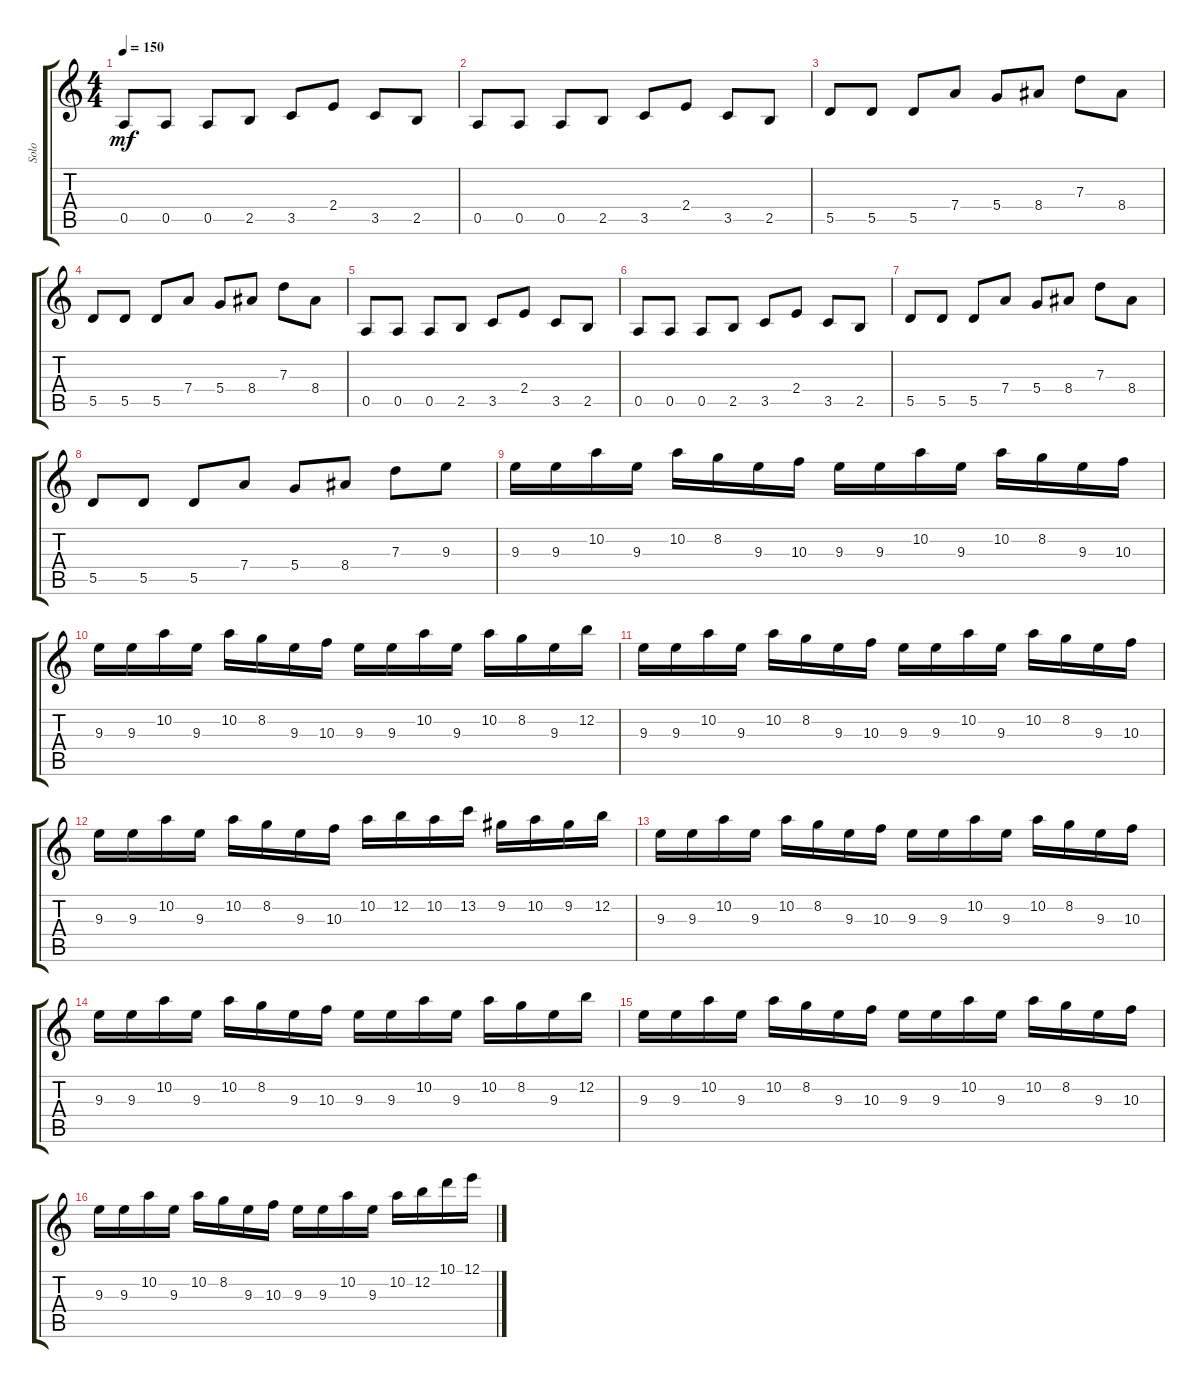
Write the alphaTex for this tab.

\track ("Solo" "Solo") {instrument distortionguitar}
\staff {score tabs}
\tuning (E4 B3 G3 D3 A2 E2) {hide}
\ts (4 4)
\tempo 150
\clef g2
\ks c
0.5.8{dy mf} 0.5.8 0.5.8 2.5.8 3.5.8 2.4.8 3.5.8 2.5.8 |
0.5.8 0.5.8 0.5.8 2.5.8 3.5.8 2.4.8 3.5.8 2.5.8 |
5.5.8 5.5.8 5.5.8 7.4.8 5.4.8 8.4.8 7.3.8 8.4.8 |
5.5.8 5.5.8 5.5.8 7.4.8 5.4.8 8.4.8 7.3.8 8.4.8 |
0.5.8 0.5.8 0.5.8 2.5.8 3.5.8 2.4.8 3.5.8 2.5.8 |
0.5.8 0.5.8 0.5.8 2.5.8 3.5.8 2.4.8 3.5.8 2.5.8 |
5.5.8 5.5.8 5.5.8 7.4.8 5.4.8 8.4.8 7.3.8 8.4.8 |
5.5.8 5.5.8 5.5.8 7.4.8 5.4.8 8.4.8 7.3.8 9.3.8 |
9.3.16 9.3.16 10.2.16 9.3.16 10.2.16 8.2.16 9.3.16 10.3.16 9.3.16 9.3.16 10.2.16 9.3.16 10.2.16 8.2.16 9.3.16 10.3.16 |
9.3.16 9.3.16 10.2.16 9.3.16 10.2.16 8.2.16 9.3.16 10.3.16 9.3.16 9.3.16 10.2.16 9.3.16 10.2.16 8.2.16 9.3.16 12.2.16 |
9.3.16 9.3.16 10.2.16 9.3.16 10.2.16 8.2.16 9.3.16 10.3.16 9.3.16 9.3.16 10.2.16 9.3.16 10.2.16 8.2.16 9.3.16 10.3.16 |
9.3.16 9.3.16 10.2.16 9.3.16 10.2.16 8.2.16 9.3.16 10.3.16 10.2.16 12.2.16 10.2.16 13.2.16 9.2.16 10.2.16 9.2.16 12.2.16 |
9.3.16 9.3.16 10.2.16 9.3.16 10.2.16 8.2.16 9.3.16 10.3.16 9.3.16 9.3.16 10.2.16 9.3.16 10.2.16 8.2.16 9.3.16 10.3.16 |
9.3.16 9.3.16 10.2.16 9.3.16 10.2.16 8.2.16 9.3.16 10.3.16 9.3.16 9.3.16 10.2.16 9.3.16 10.2.16 8.2.16 9.3.16 12.2.16 |
9.3.16 9.3.16 10.2.16 9.3.16 10.2.16 8.2.16 9.3.16 10.3.16 9.3.16 9.3.16 10.2.16 9.3.16 10.2.16 8.2.16 9.3.16 10.3.16 |
9.3.16 9.3.16 10.2.16 9.3.16 10.2.16 8.2.16 9.3.16 10.3.16 9.3.16 9.3.16 10.2.16 9.3.16 10.2.16 12.2.16 10.1.16 12.1.16
